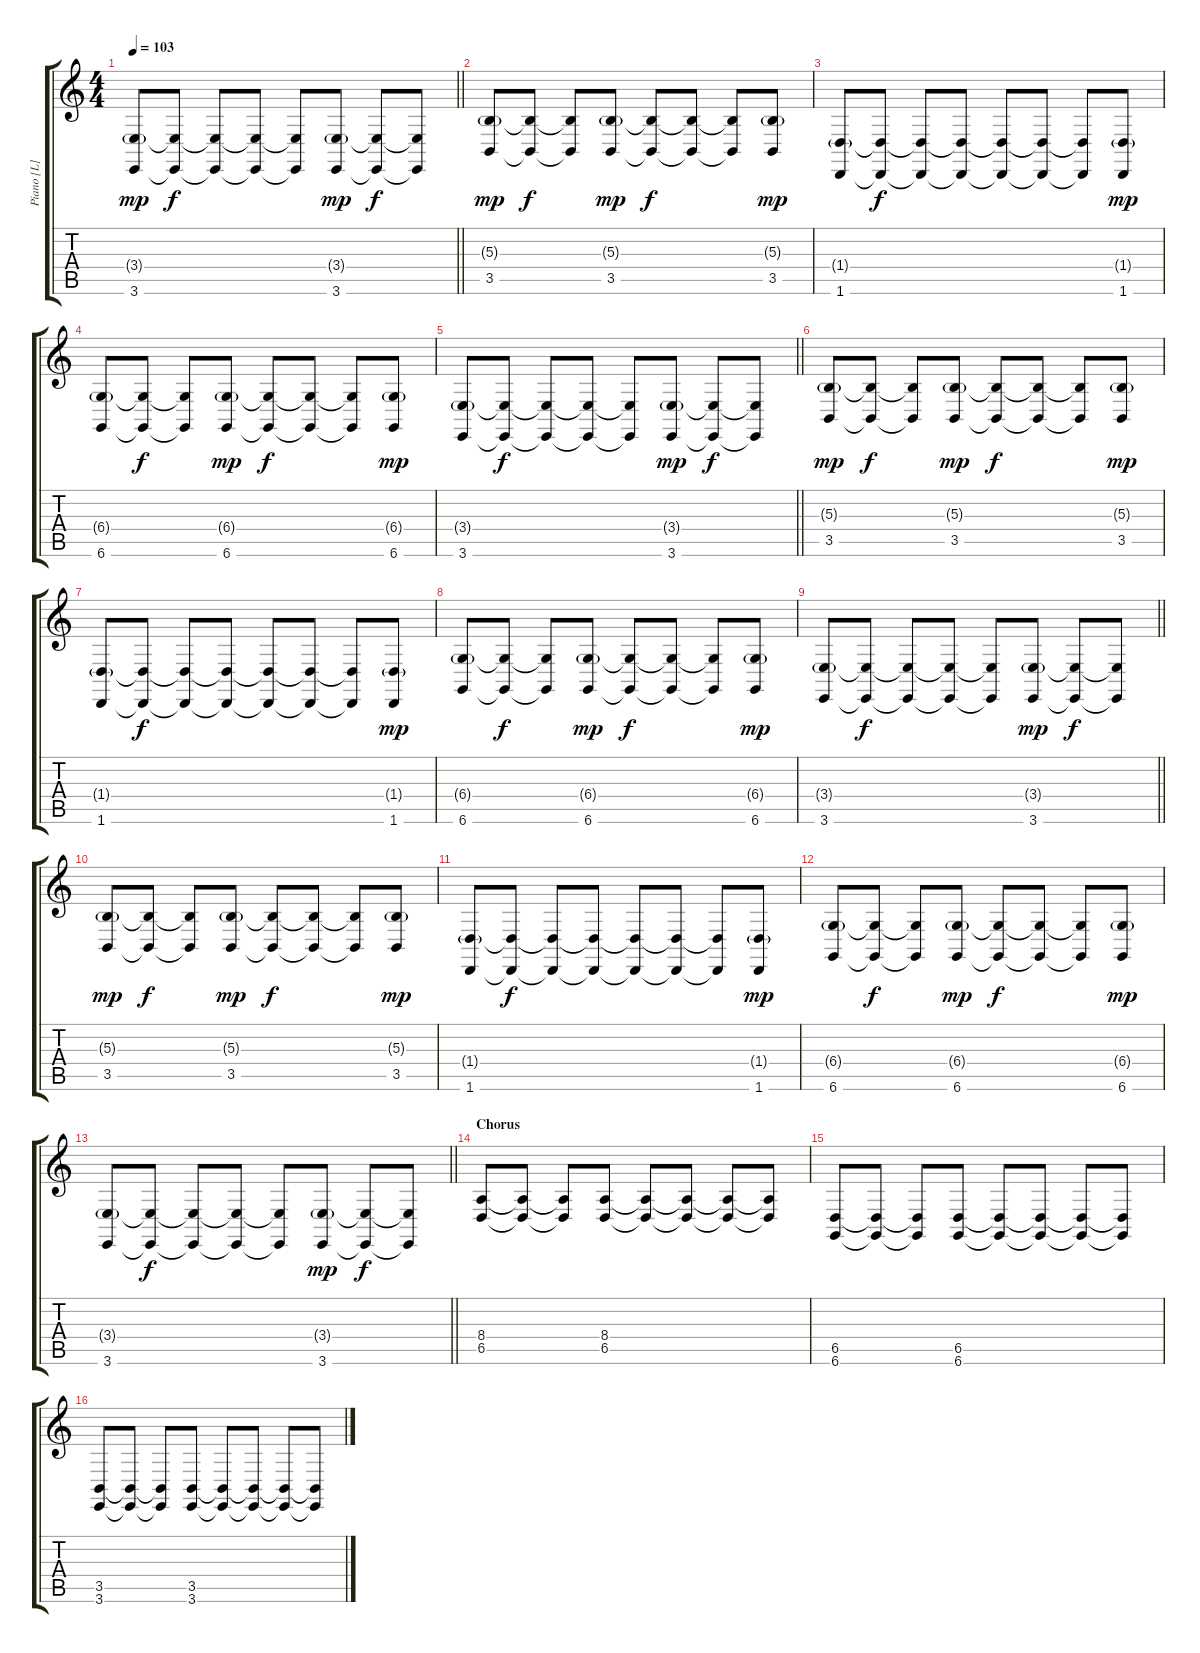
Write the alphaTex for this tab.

\track ("Piano [L]" "Piano [L]") {instrument brightacousticpiano}
\staff {score tabs}
\tuning (Eb4 Bb3 Gb3 Db3 Ab2 Db2) {hide}
\ts (4 4)
\tempo 103
\clef g2
\barLineRight lightlight
\ks c
(3.4{g} 3.6).8{dy mp} (3.4{t} 3.6{t}).8{dy f} (3.4{t} 3.6{t}).8 (3.4{t} 3.6{t}).8 (3.4{t} 3.6{t}).8 (3.4{g} 3.6).8{dy mp} (3.4{t} 3.6{t}).8{dy f} (3.4{t} 3.6{t}).8 |
(5.3{g} 3.5).8{dy mp} (5.3{t} 3.5{t}).8{dy f} (5.3{t} 3.5{t}).8 (5.3{g} 3.5).8{dy mp} (5.3{t} 3.5{t}).8{dy f} (5.3{t} 3.5{t}).8 (5.3{t} 3.5{t}).8 (5.3{g} 3.5).8{dy mp} |
(1.4{g} 1.6).8 (1.4{t} 1.6{t}).8{dy f} (1.4{t} 1.6{t}).8 (1.4{t} 1.6{t}).8 (1.4{t} 1.6{t}).8 (1.4{t} 1.6{t}).8 (1.4{t} 1.6{t}).8 (1.4{g} 1.6).8{dy mp} |
(6.4{g} 6.6).8 (6.4{t} 6.6{t}).8{dy f} (6.4{t} 6.6{t}).8 (6.4{g} 6.6).8{dy mp} (6.4{t} 6.6{t}).8{dy f} (6.4{t} 6.6{t}).8 (6.4{t} 6.6{t}).8 (6.4{g} 6.6).8{dy mp} |
\barLineRight lightlight
(3.4{g} 3.6).8 (3.4{t} 3.6{t}).8{dy f} (3.4{t} 3.6{t}).8 (3.4{t} 3.6{t}).8 (3.4{t} 3.6{t}).8 (3.4{g} 3.6).8{dy mp} (3.4{t} 3.6{t}).8{dy f} (3.4{t} 3.6{t}).8 |
(5.3{g} 3.5).8{dy mp} (5.3{t} 3.5{t}).8{dy f} (5.3{t} 3.5{t}).8 (5.3{g} 3.5).8{dy mp} (5.3{t} 3.5{t}).8{dy f} (5.3{t} 3.5{t}).8 (5.3{t} 3.5{t}).8 (5.3{g} 3.5).8{dy mp} |
(1.4{g} 1.6).8 (1.4{t} 1.6{t}).8{dy f} (1.4{t} 1.6{t}).8 (1.4{t} 1.6{t}).8 (1.4{t} 1.6{t}).8 (1.4{t} 1.6{t}).8 (1.4{t} 1.6{t}).8 (1.4{g} 1.6).8{dy mp} |
(6.4{g} 6.6).8 (6.4{t} 6.6{t}).8{dy f} (6.4{t} 6.6{t}).8 (6.4{g} 6.6).8{dy mp} (6.4{t} 6.6{t}).8{dy f} (6.4{t} 6.6{t}).8 (6.4{t} 6.6{t}).8 (6.4{g} 6.6).8{dy mp} |
\barLineRight lightlight
(3.4{g} 3.6).8 (3.4{t} 3.6{t}).8{dy f} (3.4{t} 3.6{t}).8 (3.4{t} 3.6{t}).8 (3.4{t} 3.6{t}).8 (3.4{g} 3.6).8{dy mp} (3.4{t} 3.6{t}).8{dy f} (3.4{t} 3.6{t}).8 |
(5.3{g} 3.5).8{dy mp} (5.3{t} 3.5{t}).8{dy f} (5.3{t} 3.5{t}).8 (5.3{g} 3.5).8{dy mp} (5.3{t} 3.5{t}).8{dy f} (5.3{t} 3.5{t}).8 (5.3{t} 3.5{t}).8 (5.3{g} 3.5).8{dy mp} |
(1.4{g} 1.6).8 (1.4{t} 1.6{t}).8{dy f} (1.4{t} 1.6{t}).8 (1.4{t} 1.6{t}).8 (1.4{t} 1.6{t}).8 (1.4{t} 1.6{t}).8 (1.4{t} 1.6{t}).8 (1.4{g} 1.6).8{dy mp} |
(6.4{g} 6.6).8 (6.4{t} 6.6{t}).8{dy f} (6.4{t} 6.6{t}).8 (6.4{g} 6.6).8{dy mp} (6.4{t} 6.6{t}).8{dy f} (6.4{t} 6.6{t}).8 (6.4{t} 6.6{t}).8 (6.4{g} 6.6).8{dy mp} |
\barLineRight lightlight
(3.4{g} 3.6).8 (3.4{t} 3.6{t}).8{dy f} (3.4{t} 3.6{t}).8 (3.4{t} 3.6{t}).8 (3.4{t} 3.6{t}).8 (3.4{g} 3.6).8{dy mp} (3.4{t} 3.6{t}).8{dy f} (3.4{t} 3.6{t}).8 |
\section ("" "Chorus")
(8.4 6.5).8 (8.4{t} 6.5{t}).8 (8.4{t} 6.5{t}).8 (8.4 6.5).8 (8.4{t} 6.5{t}).8 (8.4{t} 6.5{t}).8 (8.4{t} 6.5{t}).8 (8.4{t} 6.5{t}).8 |
(6.5 6.6).8 (6.5{t} 6.6{t}).8 (6.5{t} 6.6{t}).8 (6.5 6.6).8 (6.5{t} 6.6{t}).8 (6.5{t} 6.6{t}).8 (6.5{t} 6.6{t}).8 (6.5{t} 6.6{t}).8 |
(3.5 3.6).8 (3.5{t} 3.6{t}).8 (3.5{t} 3.6{t}).8 (3.5 3.6).8 (3.5{t} 3.6{t}).8 (3.5{t} 3.6{t}).8 (3.5{t} 3.6{t}).8 (3.5{t} 3.6{t}).8
